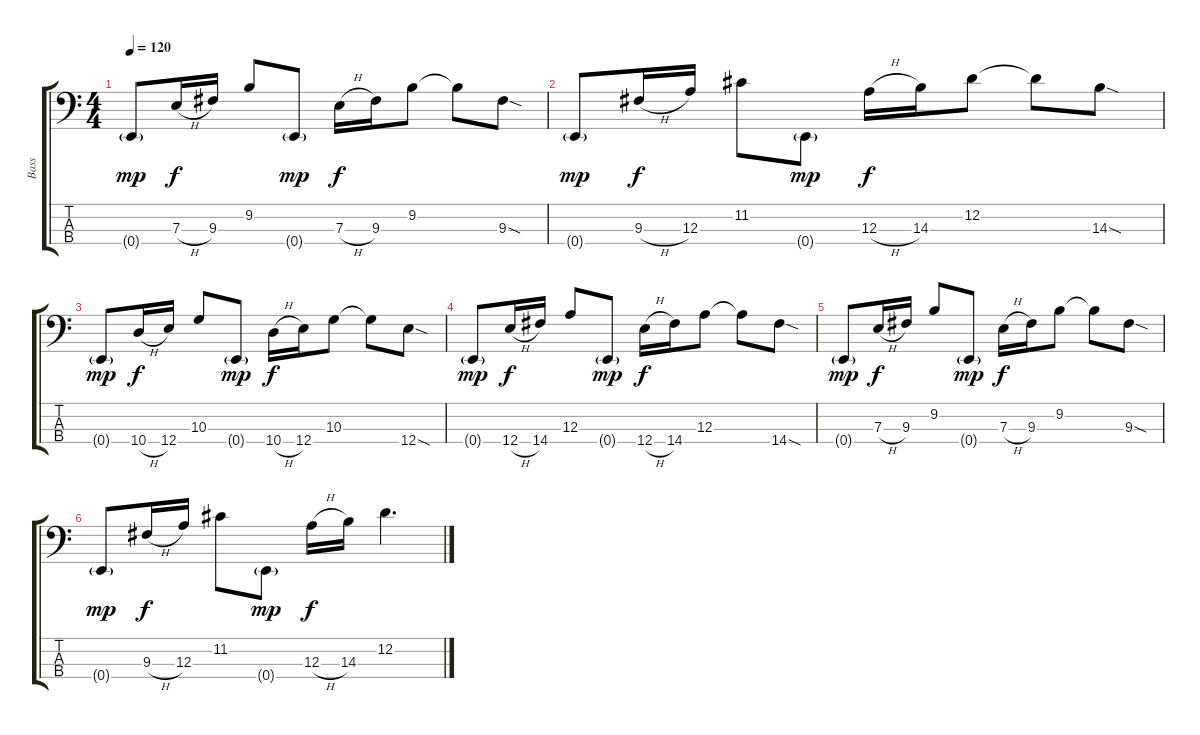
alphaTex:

\track ("Bass" "Bass") {instrument distortionguitar}
\staff {score tabs}
\tuning (G2 D2 A1 E1) {hide}
\ts (4 4)
\tempo 120
\clef f4
\ks c
0.4{g}.8{dy mp} 7.3{h}.16{dy f} 9.3.16 9.2.8 0.4{g}.8{dy mp} 7.3{h}.16{dy f} 9.3.16 9.2.8 9.2{t}.8 9.3{sod}.8 |
0.4{g}.8{dy mp} 9.3{h}.16{dy f} 12.3.16 11.2.8 0.4{g}.8{dy mp} 12.3{h}.16{dy f} 14.3.16 12.2.8 12.2{t}.8 14.3{sod}.8 |
0.4{g}.8{dy mp} 10.4{h}.16{dy f} 12.4.16 10.3.8 0.4{g}.8{dy mp} 10.4{h}.16{dy f} 12.4.16 10.3.8 10.3{t}.8 12.4{sod}.8 |
0.4{g}.8{dy mp} 12.4{h}.16{dy f} 14.4.16 12.3.8 0.4{g}.8{dy mp} 12.4{h}.16{dy f} 14.4.16 12.3.8 12.3{t}.8 14.4{sod}.8 |
0.4{g}.8{dy mp} 7.3{h}.16{dy f} 9.3.16 9.2.8 0.4{g}.8{dy mp} 7.3{h}.16{dy f} 9.3.16 9.2.8 9.2{t}.8 9.3{sod}.8 |
0.4{g}.8{dy mp} 9.3{h}.16{dy f} 12.3.16 11.2.8 0.4{g}.8{dy mp} 12.3{h}.16{dy f} 14.3.16 12.2.4{d}
